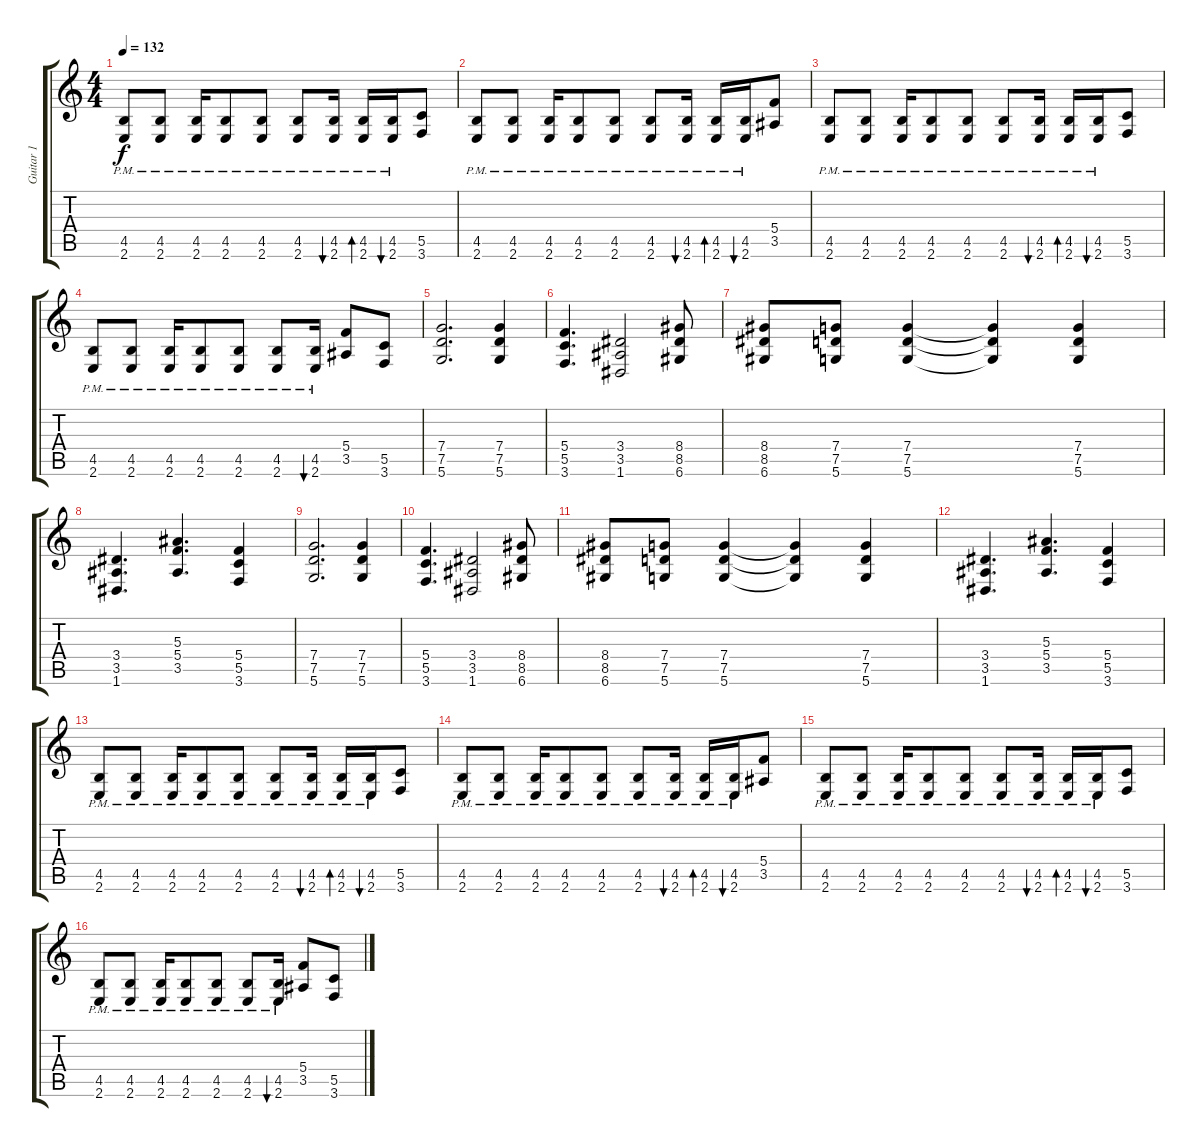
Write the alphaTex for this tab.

\track ("Guitar 1" "Guitar 1") {instrument distortionguitar}
\staff {score tabs}
\tuning (D4 A3 F3 C3 G2 D2) {hide}
\ts (4 4)
\tempo 132
\clef g2
\ks c
(4.5{pm} 2.6{pm}).8{dy f} (4.5{pm} 2.6{pm}).8 (4.5{pm} 2.6{pm}).16 (4.5{pm} 2.6{pm}).8 (4.5{pm} 2.6{pm}).8 (4.5{pm} 2.6{pm}).8 (4.5{pm} 2.6{pm}).16{bu 60} (4.5{pm} 2.6{pm}).16{bd 60} (4.5{pm} 2.6{pm}).16{bu 60} (5.5 3.6).8 |
(4.5{pm} 2.6{pm}).8 (4.5{pm} 2.6{pm}).8 (4.5{pm} 2.6{pm}).16 (4.5{pm} 2.6{pm}).8 (4.5{pm} 2.6{pm}).8 (4.5{pm} 2.6{pm}).8 (4.5{pm} 2.6{pm}).16{bu 60} (4.5{pm} 2.6{pm}).16{bd 60} (4.5{pm} 2.6{pm}).16{bu 60} (5.4 3.5).8 |
(4.5{pm} 2.6{pm}).8 (4.5{pm} 2.6{pm}).8 (4.5{pm} 2.6{pm}).16 (4.5{pm} 2.6{pm}).8 (4.5{pm} 2.6{pm}).8 (4.5{pm} 2.6{pm}).8 (4.5{pm} 2.6{pm}).16{bu 60} (4.5{pm} 2.6{pm}).16{bd 60} (4.5{pm} 2.6{pm}).16{bu 60} (5.5 3.6).8 |
(4.5{pm} 2.6{pm}).8 (4.5{pm} 2.6{pm}).8 (4.5{pm} 2.6{pm}).16 (4.5{pm} 2.6{pm}).8 (4.5{pm} 2.6{pm}).8 (4.5{pm} 2.6{pm}).8 (4.5{pm} 2.6{pm}).16{bu 60} (5.4 3.5).8 (5.5 3.6).8 |
(7.4 7.5 5.6).2{d} (7.4 7.5 5.6).4 |
(5.4 5.5 3.6).4{d} (3.4 3.5 1.6).2 (8.4 8.5 6.6).8 |
(8.4 8.5 6.6).8 (7.4 7.5 5.6).8 (7.4 7.5 5.6).4 (7.4{t} 7.5{t} 5.6{t}).4 (7.4 7.5 5.6).4 |
(3.4 3.5 1.6).4{d} (5.3 5.4 3.5).4{d} (5.4 5.5 3.6).4 |
(7.4 7.5 5.6).2{d} (7.4 7.5 5.6).4 |
(5.4 5.5 3.6).4{d} (3.4 3.5 1.6).2 (8.4 8.5 6.6).8 |
(8.4 8.5 6.6).8 (7.4 7.5 5.6).8 (7.4 7.5 5.6).4 (7.4{t} 7.5{t} 5.6{t}).4 (7.4 7.5 5.6).4 |
(3.4 3.5 1.6).4{d} (5.3 5.4 3.5).4{d} (5.4 5.5 3.6).4 |
(4.5{pm} 2.6{pm}).8 (4.5{pm} 2.6{pm}).8 (4.5{pm} 2.6{pm}).16 (4.5{pm} 2.6{pm}).8 (4.5{pm} 2.6{pm}).8 (4.5{pm} 2.6{pm}).8 (4.5{pm} 2.6{pm}).16{bu 60} (4.5{pm} 2.6{pm}).16{bd 60} (4.5{pm} 2.6{pm}).16{bu 60} (5.5 3.6).8 |
(4.5{pm} 2.6{pm}).8 (4.5{pm} 2.6{pm}).8 (4.5{pm} 2.6{pm}).16 (4.5{pm} 2.6{pm}).8 (4.5{pm} 2.6{pm}).8 (4.5{pm} 2.6{pm}).8 (4.5{pm} 2.6{pm}).16{bu 60} (4.5{pm} 2.6{pm}).16{bd 60} (4.5{pm} 2.6{pm}).16{bu 60} (5.4 3.5).8 |
(4.5{pm} 2.6{pm}).8 (4.5{pm} 2.6{pm}).8 (4.5{pm} 2.6{pm}).16 (4.5{pm} 2.6{pm}).8 (4.5{pm} 2.6{pm}).8 (4.5{pm} 2.6{pm}).8 (4.5{pm} 2.6{pm}).16{bu 60} (4.5{pm} 2.6{pm}).16{bd 60} (4.5{pm} 2.6{pm}).16{bu 60} (5.5 3.6).8 |
(4.5{pm} 2.6{pm}).8 (4.5{pm} 2.6{pm}).8 (4.5{pm} 2.6{pm}).16 (4.5{pm} 2.6{pm}).8 (4.5{pm} 2.6{pm}).8 (4.5{pm} 2.6{pm}).8 (4.5{pm} 2.6{pm}).16{bu 60} (5.4 3.5).8 (5.5 3.6).8
